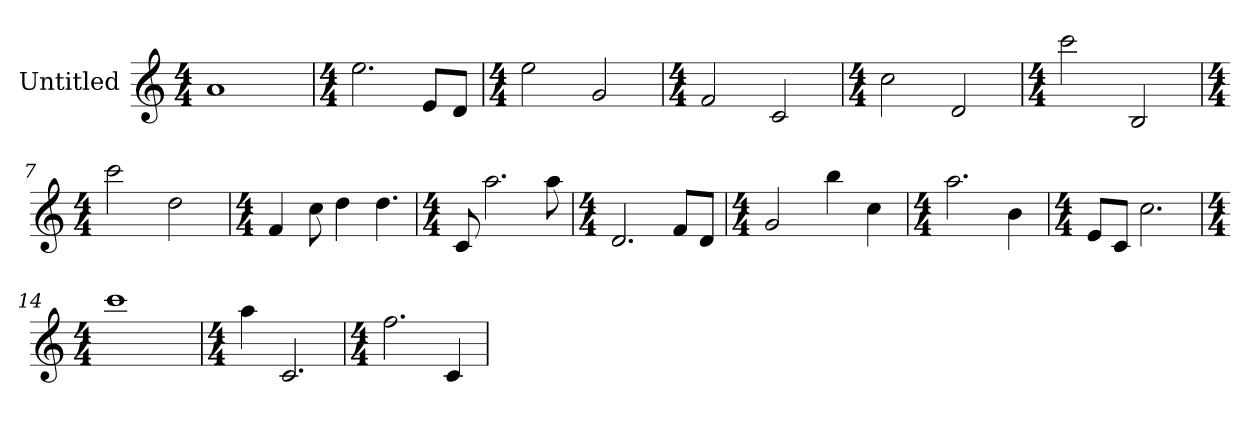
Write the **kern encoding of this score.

**kern
*part1
*staff1
*I"Untitled
*k[]
*C:
*M4/4
=1
1a
=2
*k[]
*C:
*M4/4
!LO:N:vis=2.
2ee
8eL
8dJ
=3
*k[]
*C:
*M4/4
2ee
2g
=4
*k[]
*C:
*M4/4
2f
2c
=5
*k[]
*C:
*M4/4
2cc
2d
=6
*k[]
*C:
*M4/4
2ccc
2B
=7
*k[]
*C:
*M4/4
2ccc
2dd
=8
*k[]
*C:
*M4/4
4f
8cc
4dd
!LO:N:vis=4.
4dd
=9
*k[]
*C:
*M4/4
8c
!LO:N:vis=2.
2aa
8aa
=10
*k[]
*C:
*M4/4
!LO:N:vis=2.
2d
8fL
8dJ
=11
*k[]
*C:
*M4/4
2g
4bb
4cc
=12
*k[]
*C:
*M4/4
!LO:N:vis=2.
2aa
4b
=13
*k[]
*C:
*M4/4
8eL
8cJ
!LO:N:vis=2.
2cc
=14
*k[]
*C:
*M4/4
1ccc
=15
*k[]
*C:
*M4/4
4aa
!LO:N:vis=2.
2c
=16
*k[]
*C:
*M4/4
!LO:N:vis=2.
2ff
4c
=
*-
